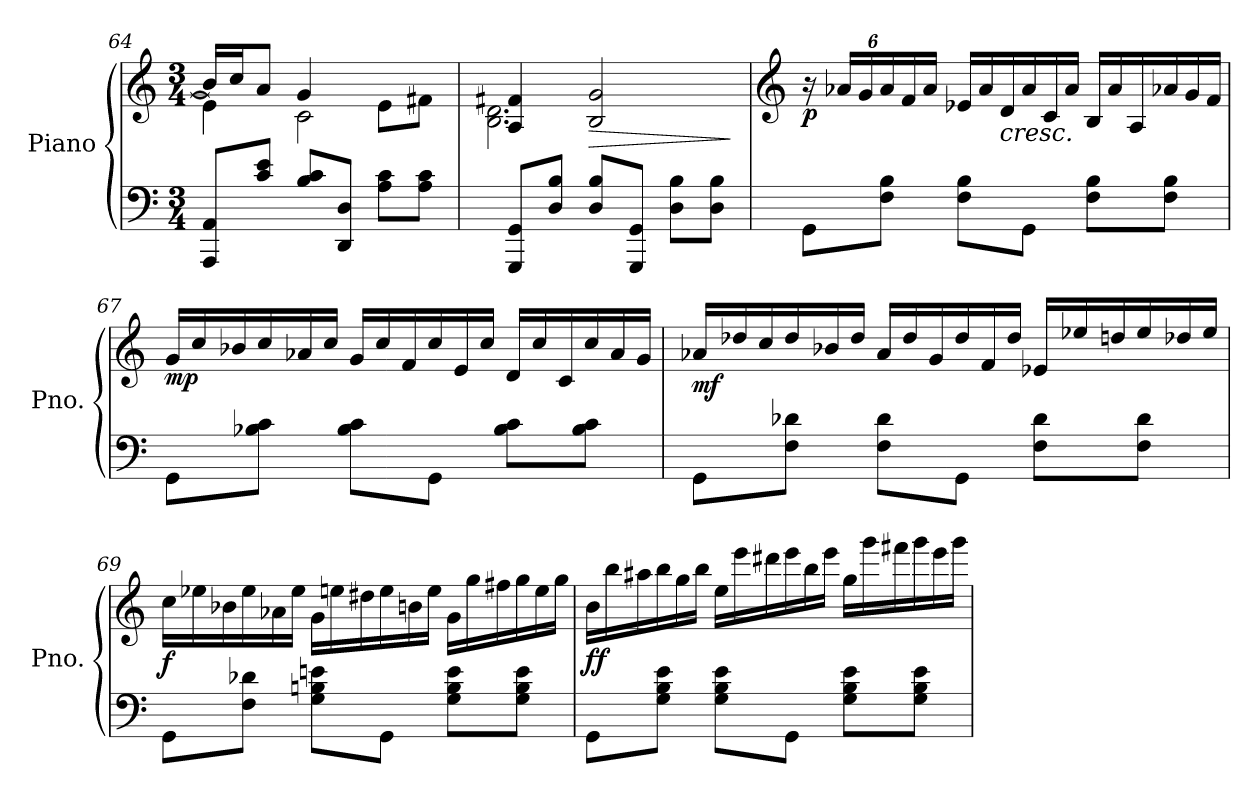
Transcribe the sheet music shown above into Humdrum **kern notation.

**kern	**kern	**dynam
*part1	*part1	*part1
*staff2	*staff1	*staff1/2
*I"Piano	*	*
*I'Pno.	*	*
*clefF4	*clefG2	*
*k[]	*k[]	*
*M3/4	*M3/4	*
=64	=64	=64
*	*^	*
8AAA/ 8AA/L	4e\]	16b/LL]	.
.	.	16cc/J	.
8c/ 8e/J	.	8a/J	.
8B/ 8c/L	2c\	4g/	.
8DD/ 8D/J	.	.	.
8A\ 8c\L	.	8e\L	.
8A\ 8c\J	.	8f#X\J	.
=65	=65	=65	=65
8GGG/ 8GG/L	4A/ 4f#X/	2.B\ 2.d\	.
8D/ 8B/J	.	.	.
!	!	!	!LO:HP:b
8D/ 8B/L	2B/ 2g/	.	>
8GGG/ 8GG/J	.	.	.
8D\ 8B\L	.	.	.
8D\ 8B\J	.	.	.
*	*v	*v	*
.	.	]
!!LO:PB:g=z
=66	=66	=66
*	*clefG2	*
*	*Xbrackettup	*
!	!	!LO:DY:b
8GG\L	24r	p
.	24a-X/LL	.
.	24g/	.
8F\ 8B\J	24a-/	.
.	24f/	.
.	24a-/JJ	.
*	*Xtuplet	*
8F\ 8B\L	24e-X/LL	.
.	24a-/	.
!	!LO:TX:b:i:t=cresc.	!
.	24d/	.
8GG\J	24a-/	.
.	24c/	.
.	24a-/JJ	.
8F\ 8B\L	24B/LL	.
.	24a-/	.
.	24A/	.
8F\ 8B\J	24a-X/	.
.	24g/	.
.	24f/JJ	.
=67	=67	=67
!	!	!LO:DY:b
8GG\L	24g/LL	mp
.	24cc/	.
.	24b-X/	.
8B-X\ 8c\J	24cc/	.
.	24a-X/	.
.	24cc/JJ	.
8B-\ 8c\L	24g/LL	.
.	24cc/	.
.	24f/	.
8GG\J	24cc/	.
.	24e/	.
.	24cc/JJ	.
8B-\ 8c\L	24d/LL	.
.	24cc/	.
.	24c/	.
8B-\ 8c\J	24cc/	.
.	24a-/	.
.	24g/JJ	.
=68	=68	=68
!	!	!LO:DY:b
8GG\L	24a-X/LL	mf
.	24dd-X/	.
.	24cc/	.
8F\ 8d-X\J	24dd-/	.
.	24b-X/	.
.	24dd-/JJ	.
8F\ 8d-\L	24a-/LL	.
.	24dd-/	.
.	24g/	.
8GG\J	24dd-/	.
.	24f/	.
.	24dd-/JJ	.
8F\ 8d-\L	24e-X/LL	.
.	24ee-X/	.
.	24ddn/	.
8F\ 8d-\J	24ee-/	.
.	24dd-X/	.
.	24ee-/JJ	.
!!LO:LB:g=z
=69	=69	=69
!	!	!LO:DY:b
8GG\L	24cc\LL	f
.	24ee-X\	.
.	24b-X\	.
8F\ 8d-X\J	24ee-\	.
.	24a-X\	.
.	24ee-\JJ	.
8G\ 8Bn\ 8en\L	24g\LL	.
.	24een\	.
.	24dd#X\	.
8GG\J	24ee\	.
.	24bn\	.
.	24ee\JJ	.
8G\ 8B\ 8e\L	24g\LL	.
.	24gg\	.
.	24ff#X\	.
8G\ 8B\ 8e\J	24gg\	.
.	24ee\	.
.	24gg\JJ	.
=70	=70	=70
!	!	!LO:DY:b
8GG\L	24b\LL	ff
.	24bb\	.
.	24aa#X\	.
8G\ 8B\ 8e\J	24bb\	.
.	24gg\	.
.	24bb\JJ	.
8G\ 8B\ 8e\L	24ee\LL	.
.	24eee\	.
.	24ddd#X\	.
8GG\J	24eee\	.
.	24bb\	.
.	24eee\JJ	.
8G\ 8B\ 8e\L	24gg\LL	.
.	24ggg\	.
.	24fff#X\	.
8G\ 8B\ 8e\J	24ggg\	.
.	24eee\	.
.	24ggg\JJ	.
=	=	=
*-	*-	*-
